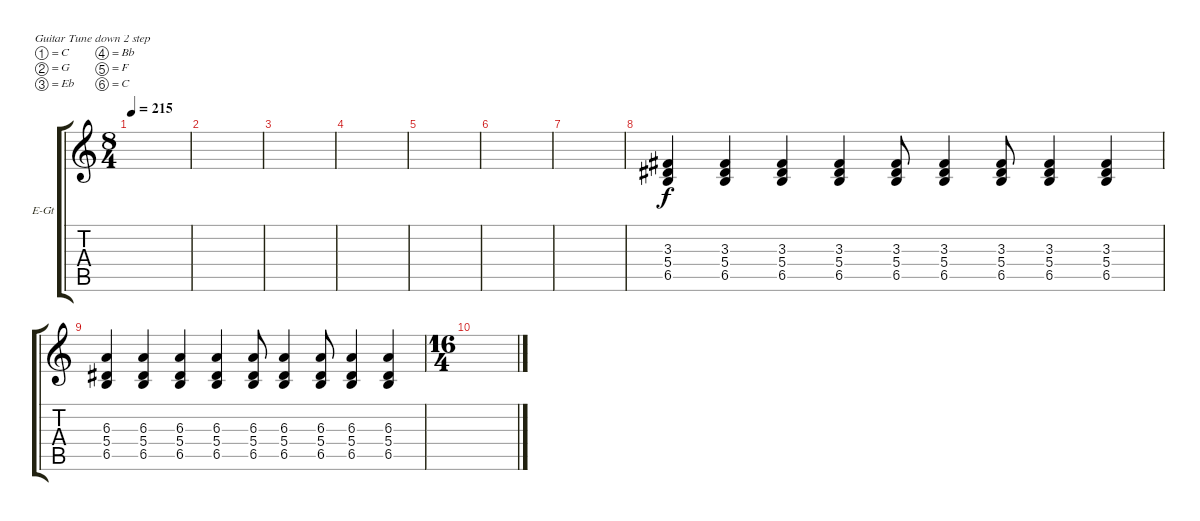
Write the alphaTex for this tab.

\defaultSystemsLayout 4
\bracketExtendMode groupsimilarinstruments
\firstSystemTrackNameOrientation horizontal
\otherSystemsTrackNameOrientation horizontal
\track ("Rythym" "E-Gt") {instrument electricguitarclean}
\staff {score tabs}
\tuning (C4 G3 Eb3 Bb2 F2 C2)
\ts (8 4)
\tempo 215
\clef g2
\ks c
|
|
|
|
|
|
|
(6.5 5.4 3.3).4 (6.5 5.4 3.3).4 (6.5 5.4 3.3).4 (6.5 5.4 3.3).4 (6.5 5.4 3.3).8 (6.5 5.4 3.3).4 (6.5 5.4 3.3).8 (6.5 5.4 3.3).4 (6.5 5.4 3.3).4 |
(6.5 5.4 6.3).4 (6.5 5.4 6.3).4 (6.5 5.4 6.3).4 (6.5 5.4 6.3).4 (6.5 5.4 6.3).8 (6.5 5.4 6.3).4 (6.5 5.4 6.3).8 (6.5 5.4 6.3).4 (6.5 5.4 6.3).4 |
\ts (16 4)
